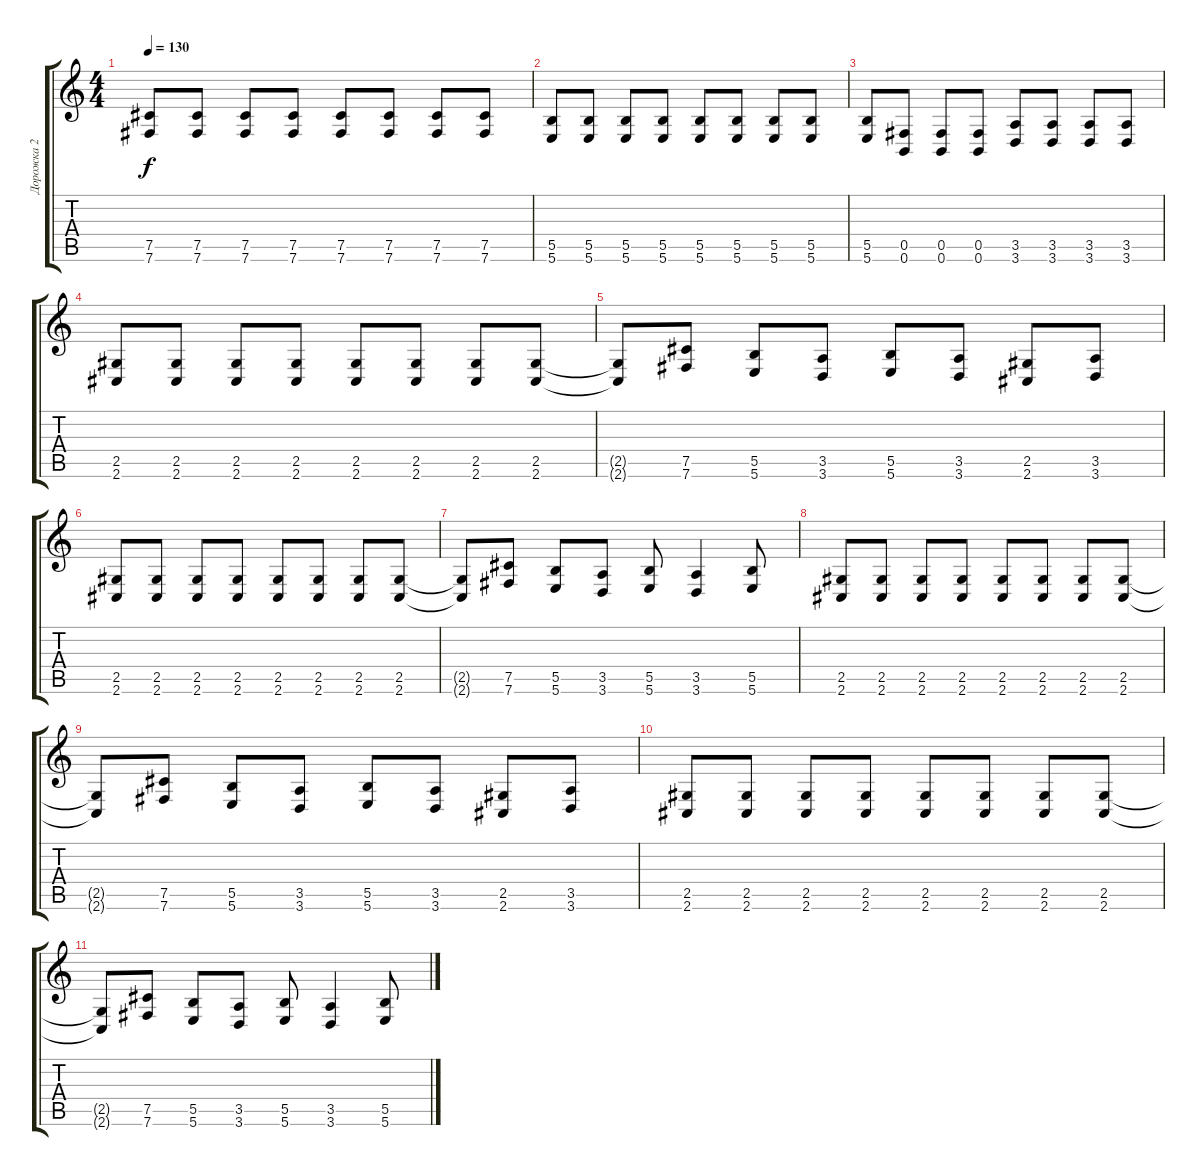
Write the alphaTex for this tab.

\track ("Дорожка 2" "Дорожка 2") {instrument distortionguitar}
\staff {score tabs}
\tuning (Db4 Ab3 E3 B2 Gb2 B1) {hide}
\ts (4 4)
\tempo 130
\clef g2
\ks c
(7.5 7.6).8{dy f} (7.5 7.6).8 (7.5 7.6).8 (7.5 7.6).8 (7.5 7.6).8 (7.5 7.6).8 (7.5 7.6).8 (7.5 7.6).8 |
(5.5 5.6).8 (5.5 5.6).8 (5.5 5.6).8 (5.5 5.6).8 (5.5 5.6).8 (5.5 5.6).8 (5.5 5.6).8 (5.5 5.6).8 |
(5.5 5.6).8 (0.5 0.6).8 (0.5 0.6).8 (0.5 0.6).8 (3.5 3.6).8 (3.5 3.6).8 (3.5 3.6).8 (3.5 3.6).8 |
(2.5 2.6).8 (2.5 2.6).8 (2.5 2.6).8 (2.5 2.6).8 (2.5 2.6).8 (2.5 2.6).8 (2.5 2.6).8 (2.5 2.6).8 |
(2.5{t} 2.6{t}).8 (7.5 7.6).8 (5.5 5.6).8 (3.5 3.6).8 (5.5 5.6).8 (3.5 3.6).8 (2.5 2.6).8 (3.5 3.6).8 |
(2.5 2.6).8 (2.5 2.6).8 (2.5 2.6).8 (2.5 2.6).8 (2.5 2.6).8 (2.5 2.6).8 (2.5 2.6).8 (2.5 2.6).8 |
(2.5{t} 2.6{t}).8 (7.5 7.6).8 (5.5 5.6).8 (3.5 3.6).8 (5.5 5.6).8 (3.5 3.6).4 (5.5 5.6).8 |
(2.5 2.6).8 (2.5 2.6).8 (2.5 2.6).8 (2.5 2.6).8 (2.5 2.6).8 (2.5 2.6).8 (2.5 2.6).8 (2.5 2.6).8 |
(2.5{t} 2.6{t}).8 (7.5 7.6).8 (5.5 5.6).8 (3.5 3.6).8 (5.5 5.6).8 (3.5 3.6).8 (2.5 2.6).8 (3.5 3.6).8 |
(2.5 2.6).8 (2.5 2.6).8 (2.5 2.6).8 (2.5 2.6).8 (2.5 2.6).8 (2.5 2.6).8 (2.5 2.6).8 (2.5 2.6).8 |
(2.5{t} 2.6{t}).8 (7.5 7.6).8 (5.5 5.6).8 (3.5 3.6).8 (5.5 5.6).8 (3.5 3.6).4 (5.5 5.6).8
